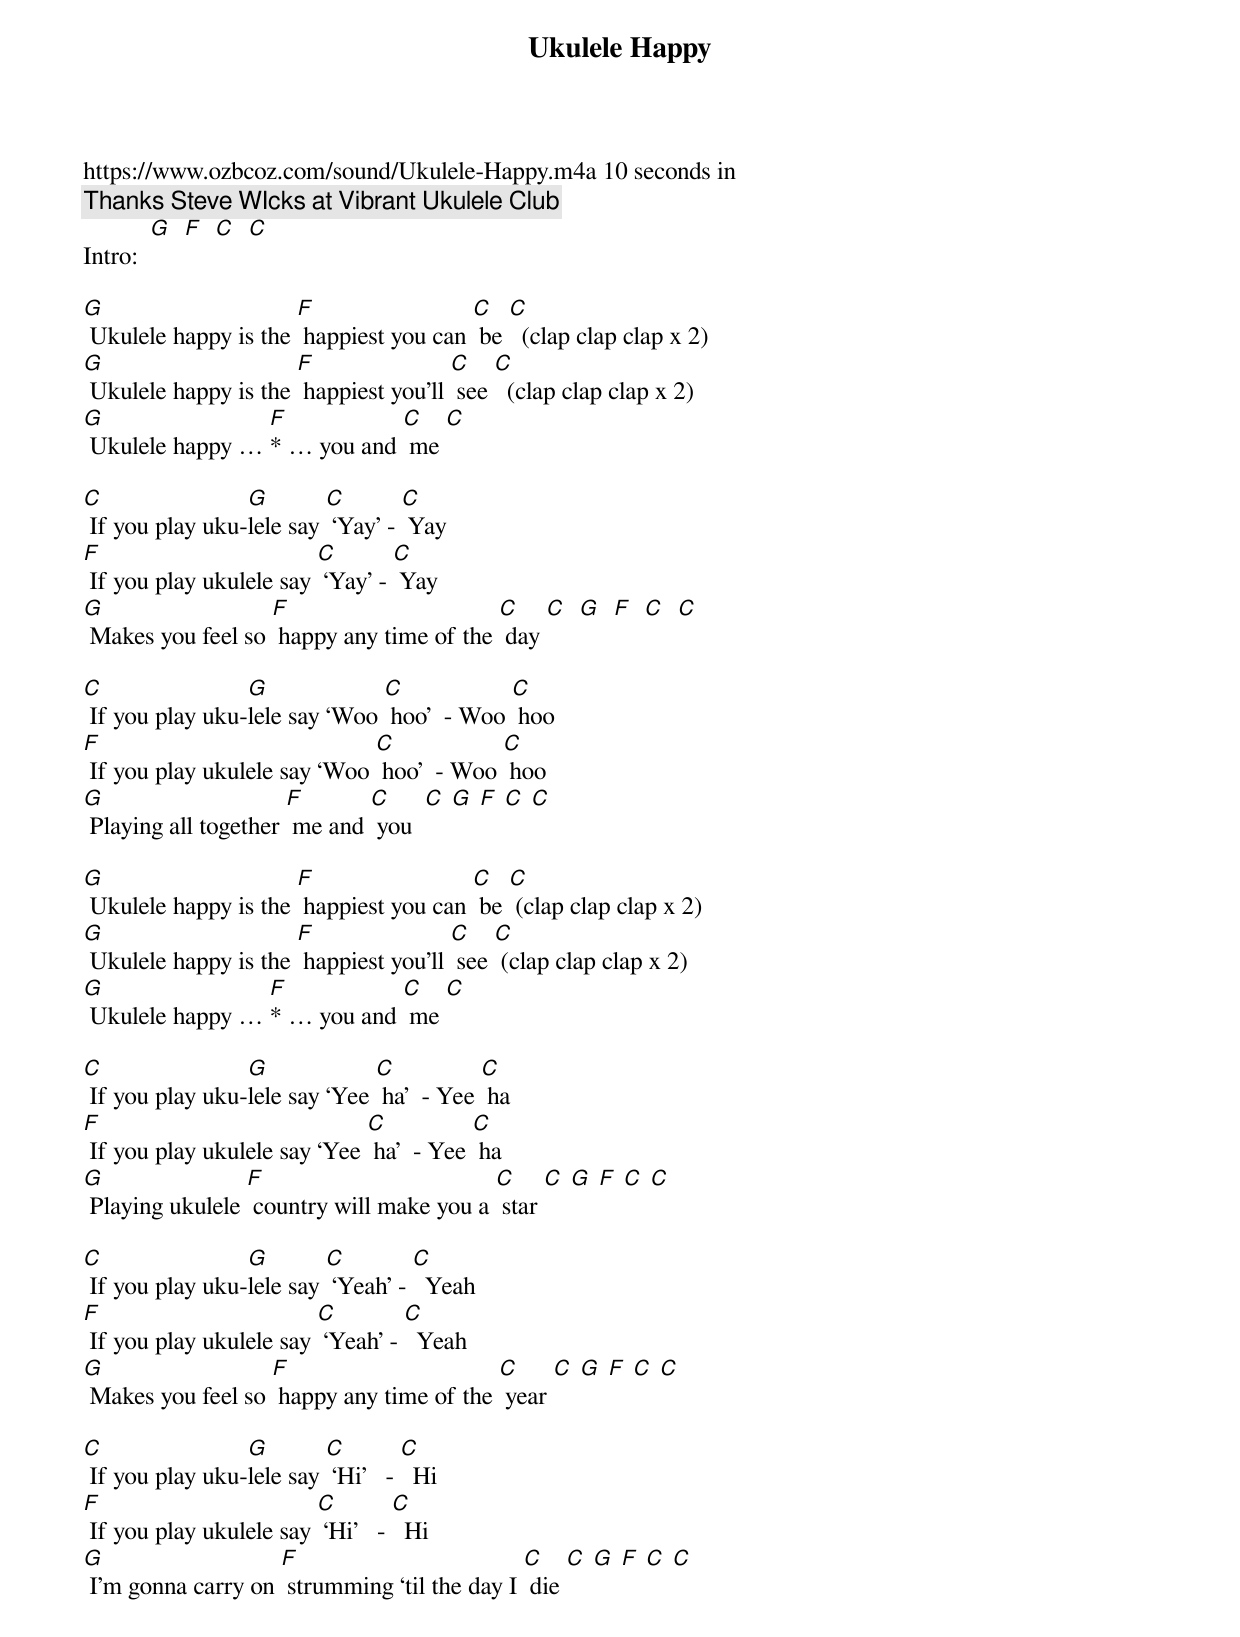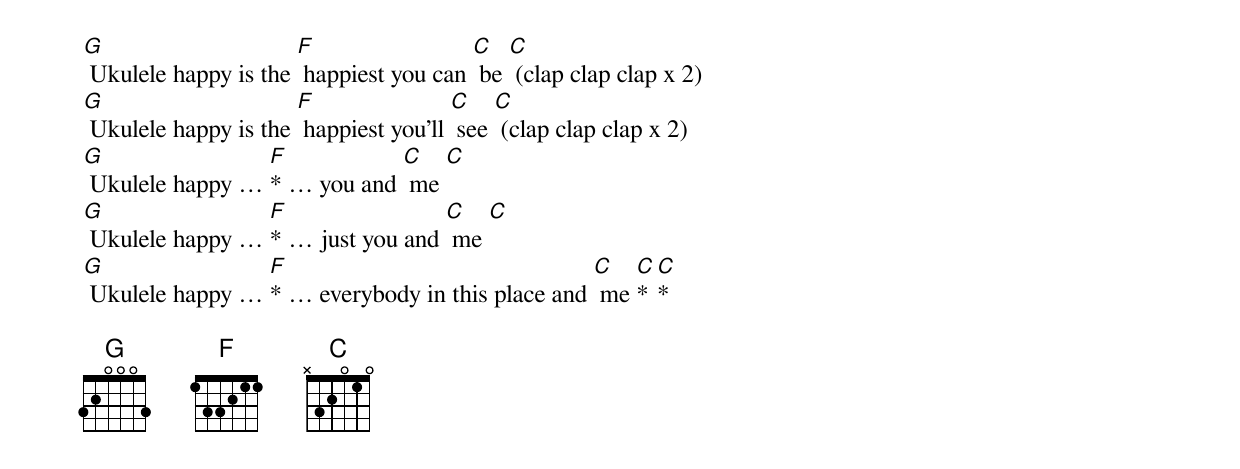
{t: Ukulele Happy}
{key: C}
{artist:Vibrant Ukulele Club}
https://www.ozbcoz.com/sound/Ukulele-Happy.m4a 10 seconds in
{c: Thanks Steve WIcks at Vibrant Ukulele Club }
Intro:  [G]  [F]  [C]  [C]

[G] Ukulele happy is the [F] happiest you can [C] be [C]  (clap clap clap x 2)
[G] Ukulele happy is the [F] happiest you’ll [C] see [C]  (clap clap clap x 2)
[G] Ukulele happy … [F]* … you and [C] me [C]

[C] If you play uku-[G]lele say [C] ‘Yay’ - [C] Yay
[F] If you play ukulele say [C] ‘Yay’ - [C] Yay
[G] Makes you feel so [F] happy any time of the [C] day [C]  [G]  [F]  [C]  [C]

[C] If you play uku-[G]lele say ‘Woo [C] hoo’  - Woo [C] hoo
[F] If you play ukulele say ‘Woo [C] hoo’  - Woo [C] hoo
[G] Playing all together [F] me and [C] you  [C] [G] [F] [C] [C]

[G] Ukulele happy is the [F] happiest you can [C] be [C] (clap clap clap x 2)
[G] Ukulele happy is the [F] happiest you’ll [C] see [C] (clap clap clap x 2)
[G] Ukulele happy … [F]* … you and [C] me [C]

[C] If you play uku-[G]lele say ‘Yee [C] ha’  - Yee [C] ha
[F] If you play ukulele say ‘Yee [C] ha’  - Yee [C] ha
[G] Playing ukulele [F] country will make you a [C] star [C] [G] [F] [C] [C]

{sob}Kazoo verse{eob}
[C] If you play uku-[G]lele say [C] ‘Yeah’ - [C]  Yeah
[F] If you play ukulele say [C] ‘Yeah’ - [C]  Yeah
[G] Makes you feel so [F] happy any time of the [C] year [C] [G] [F] [C] [C]

[C] If you play uku-[G]lele say [C] ‘Hi’   - [C]  Hi
[F] If you play ukulele say [C] ‘Hi’   - [C]  Hi
[G] I’m gonna carry on [F] strumming ‘til the day I [C] die [C] [G] [F] [C] [C]

[G] Ukulele happy is the [F] happiest you can [C] be [C] (clap clap clap x 2)
[G] Ukulele happy is the [F] happiest you’ll [C] see [C] (clap clap clap x 2)
[G] Ukulele happy … [F]* … you and [C] me [C]
[G] Ukulele happy … [F]* … just you and [C] me [C]
[G] Ukulele happy … [F]* … everybody in this place and [C] me [C]* [C]*

{sob}(Clap and cheer) {eob}
